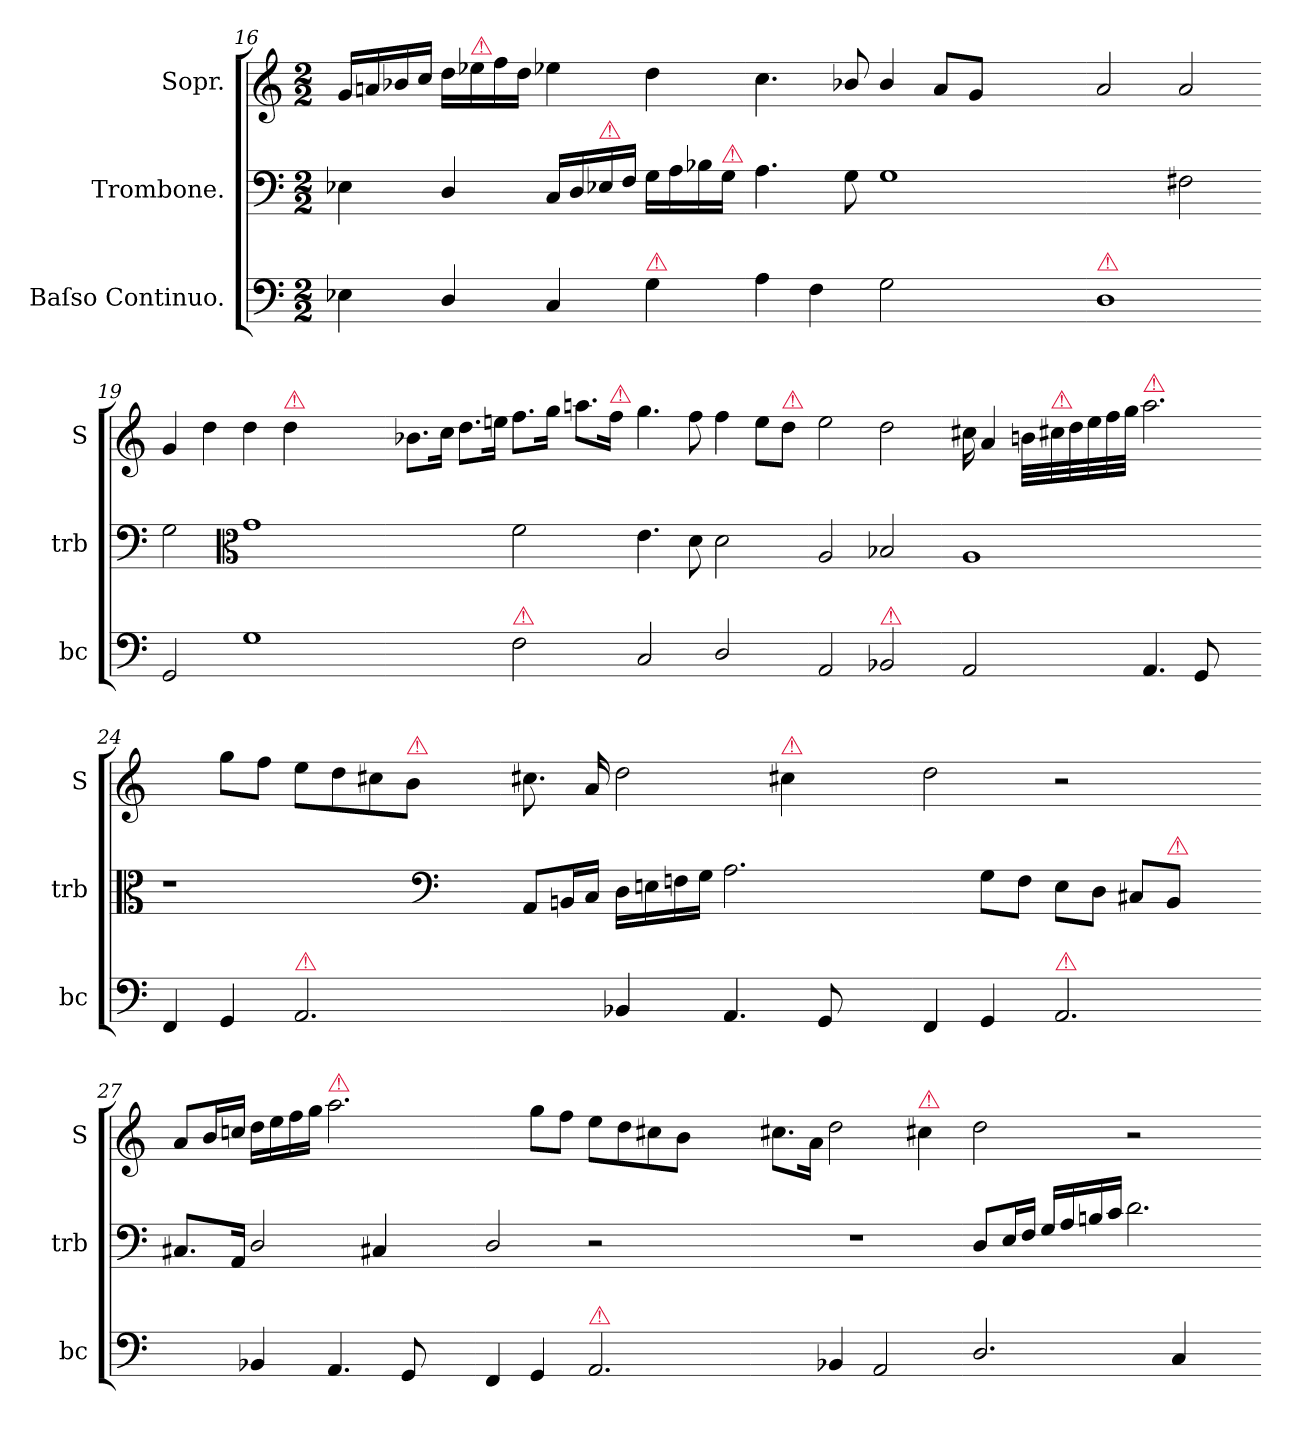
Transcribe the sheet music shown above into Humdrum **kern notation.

**kern	**kern	**kern
*part3	*part2	*part1
*staff3	*staff2	*staff1
*I"Baſso Continuo.	*I"Trombone.	*I"Sopr.
*I'bc	*I'trb	*I'S
*clefF4	*clefF4	*clefG2
*k[]	*k[]	*k[]
*a:	*a:	*a:
*M2/2	*M2/2	*M2/2
=16	=16	=16
4E-X\	4E-X\	16g/LL
.	.	16an/
.	.	16b-X/
.	.	16cc/JJ
4D/	4D/	16dd\LL
!	!	!LO:TX:a:color=crimson:t=⚠
.	.	16ee-X\
.	.	16ff\
.	.	16dd\JJ
4C/	16C/LL	4ee-X\
.	16D/	.
!	!LO:TX:a:color=crimson:t=⚠	!
.	16E-X/	.
.	16F/JJ	.
!LO:TX:a:color=crimson:t=⚠	!	!
4G\	16G\LL	4dd\
.	16A\	.
.	16B-X\	.
!	!LO:TX:a:color=crimson:t=⚠	!
.	16G\JJ	.
=17-	=17-	=17-
4A\	4.A\	4.cc\
4F\	.	.
.	8G\	8b-X/
2G\	1G\	4b-/
.	.	8a/L
.	.	8g/J
2ryy	.	2ryy
=18-	=18-	=18-
!LO:TX:a:color=crimson:t=⚠	!	!
1D	2ryy	2a/
.	2F#X\	2a/
=19-	=19-	=19-
2GG/	2G\	4g/
.	.	4dd\
*	*clefC3	*
1G\	1g\	4dd\
!	!	!LO:TX:a:color=crimson:t=⚠
.	.	4dd\
.	.	2ryy
=20-	=20-	=20-
2ryy	2ryy	8.b-X\L
.	.	16cc\Jk
.	.	8.dd\L
.	.	16een\Jk
!LO:TX:a:color=crimson:t=⚠	!	!
2F\	2f\	8.ff\L
.	.	16gg\Jk
.	.	8.aan\L
!	!	!LO:TX:a:color=crimson:t=⚠
.	.	16ff\Jk
=21-	=21-	=21-
2C/	4.e\	4.gg\
.	8d\	8ff\
2D/	2d\	4ff\
.	.	8ee\L
!	!	!LO:TX:a:color=crimson:t=⚠
.	.	8dd\J
=22-	=22-	=22-
2AA/	2A/	2ee\
!LO:TX:a:color=crimson:t=⚠	!	!
2BB-X/	2B-X/	2dd\
=23-	=23-	=23-
2AA/	1A	16cc#X\
.	.	4a/
.	.	32bn\LLL
!	!	!LO:TX:a:color=crimson:t=⚠
.	.	32cc#X\
.	.	32dd\
.	.	32ee\
.	.	32ff\
.	.	32gg\JJJ
!	!	!LO:TX:a:color=crimson:t=⚠
4.AA/	.	2.aa\
8GG/	.	.
4ryy	4ryy	.
=24-	=24-	=24-
4FF/	1r	4ryy
4GG/	.	8gg\L
.	.	8ff\J
!LO:TX:a:color=crimson:t=⚠	!	!
2.AA/	.	8ee\L
.	.	8dd\
.	.	8cc#X\
!	!	!LO:TX:a:color=crimson:t=⚠
.	.	8b\J
*	*clefF4	*
.	4ryy	4ryy
=25-	=25-	=25-
4ryy	8AA/L	8.cc#X\
.	16BBn/L	.
.	16C/JJ	16a/
4BB-X/	16D\LL	2dd\
.	16En\	.
.	16Fn\	.
.	16G\JJ	.
4.AA/	2.A\	.
!	!	!LO:TX:a:color=crimson:t=⚠
.	.	4cc#X\
8GG/	.	.
4ryy	.	4ryy
=26-	=26-	=26-
4FF/	4ryy	2dd\
4GG/	8G\L	.
.	8F\J	.
!LO:TX:a:color=crimson:t=⚠	!	!
2.AA/	8E\L	2r
.	8D\J	.
.	8C#X/L	.
!	!LO:TX:a:color=crimson:t=⚠	!
.	8BB/J	.
.	4ryy	4ryy
=27-	=27-	=27-
4ryy	8.C#X/L	8a/L
.	.	16b/L
.	16AA/Jk	16ccn/JJ
4BB-X/	2D/	16dd\LL
.	.	16ee\
.	.	16ff\
.	.	16gg\JJ
!	!	!LO:TX:a:color=crimson:t=⚠
4.AA/	.	2.aa\
.	4C#X/	.
8GG/	.	.
4ryy	4ryy	.
=28-	=28-	=28-
4FF/	2D/	4ryy
4GG/	.	8gg\L
.	.	8ff\J
!LO:TX:a:color=crimson:t=⚠	!	!
2.AA/	2r	8ee\L
.	.	8dd\
.	.	8cc#X\
.	.	8b\J
.	4ryy	4ryy
=29-	=29-	=29-
4ryy	1r	8.cc#X\L
.	.	16a\Jk
4BB-X/	.	2dd\
2AA/	.	.
!	!	!LO:TX:a:color=crimson:t=⚠
.	.	4cc#X\
=30-	=30-	=30-
2.D/	8D/L	2dd\
.	16E/L	.
.	16F/JJ	.
.	16G/LL	.
.	16A/	.
.	16Bn/	.
.	16c/JJ	.
.	2.d\	2r
4C/	.	.
4ryy	.	4ryy
=-	=-	=-
*-	*-	*-
